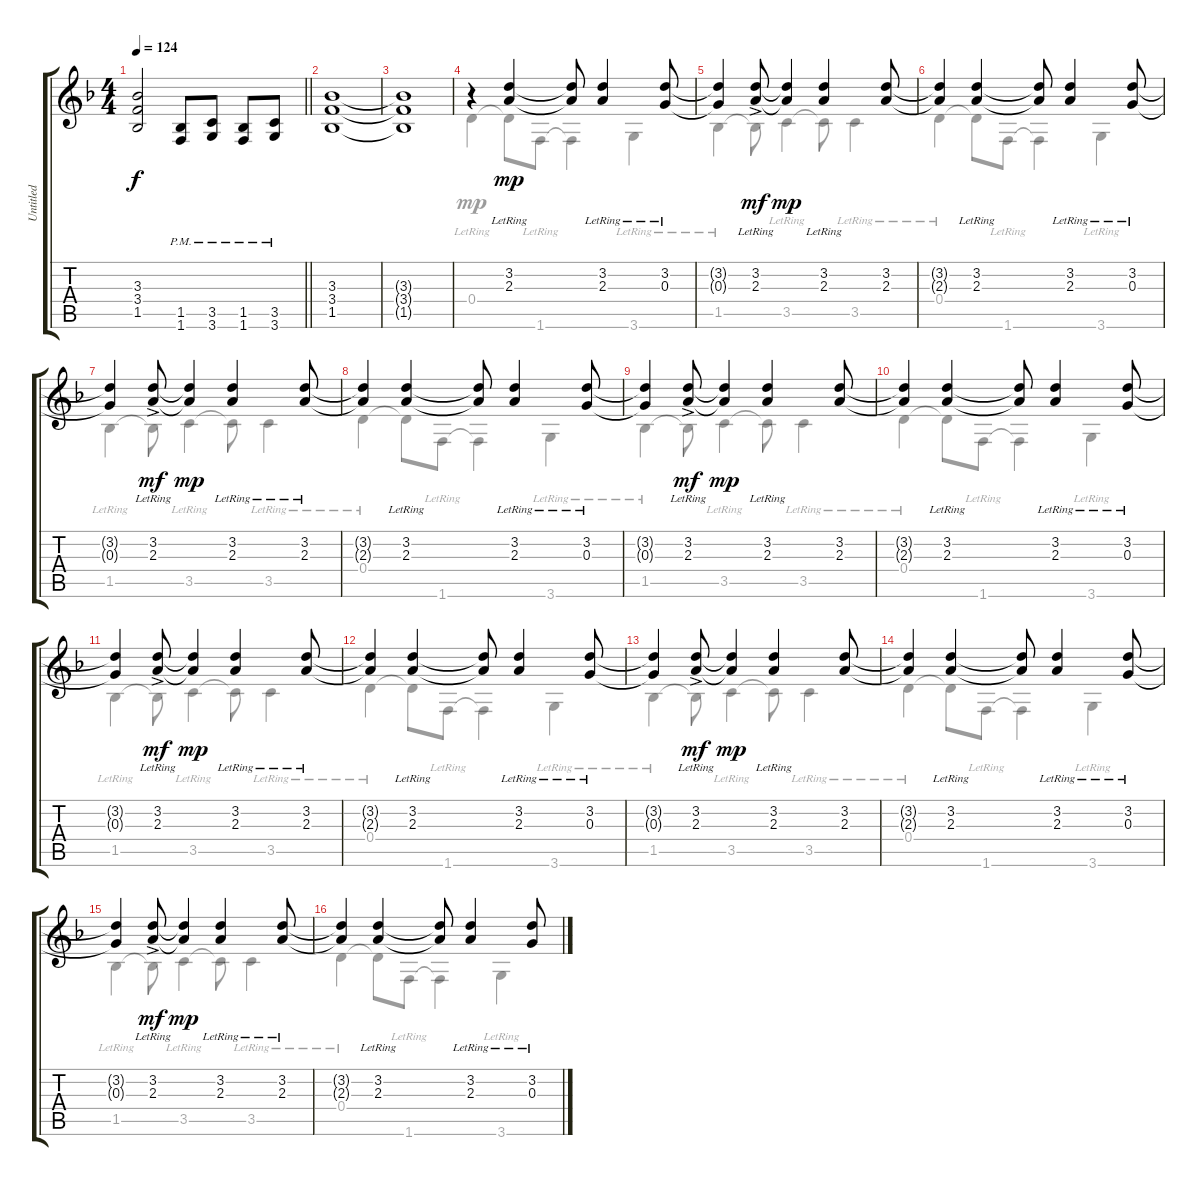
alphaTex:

\track ("Untitled" "Untitled") {instrument electricguitarclean}
\staff {score tabs}
\tuning (E4 B3 G3 D3 A2 E2) {hide}
\voice
\ts (4 4)
\tempo 124
\clef g2
\barLineRight lightlight
\ks f
(3.3{t} 3.4{t} 1.5{t}).2{dy f} (1.5{pm} 1.6{pm}).8 (3.5{pm} 3.6{pm}).8 (1.5{pm} 1.6{pm}).8 (3.5{pm} 3.6{pm}).8 |
(3.3 3.4 1.5).1 |
(3.3{t} 3.4{t} 1.5{t}).1 |
r.4 (3.2{lr} 2.3{lr}).4{dy mp} (3.2{t} 2.3{t}).8 (3.2{lr} 2.3{lr}).4 (3.2{lr} 0.3{lr}).8 |
(3.2{t} 0.3{t}).4 (3.2{ac lr} 2.3{ac lr}).8{dy mf} (3.2{t} 2.3{t}).4{dy mp} (3.2{lr} 2.3{lr}).4 (3.2 2.3).8 |
(3.2{t} 2.3{t}).4 (3.2{lr} 2.3{lr}).4 (3.2{t} 2.3{t}).8 (3.2{lr} 2.3{lr}).4 (3.2{lr} 0.3{lr}).8 |
(3.2{t} 0.3{t}).4 (3.2{ac lr} 2.3{ac lr}).8{dy mf} (3.2{t} 2.3{t}).4{dy mp} (3.2{lr} 2.3{lr}).4 (3.2{lr} 2.3{lr}).8 |
(3.2{t} 2.3{t}).4 (3.2{lr} 2.3{lr}).4 (3.2{t} 2.3{t}).8 (3.2{lr} 2.3{lr}).4 (3.2{lr} 0.3{lr}).8 |
(3.2{t} 0.3{t}).4 (3.2{ac lr} 2.3{ac lr}).8{dy mf} (3.2{t} 2.3{t}).4{dy mp} (3.2{lr} 2.3{lr}).4 (3.2 2.3).8 |
(3.2{t} 2.3{t}).4 (3.2{lr} 2.3{lr}).4 (3.2{t} 2.3{t}).8 (3.2{lr} 2.3{lr}).4 (3.2{lr} 0.3{lr}).8 |
(3.2{t} 0.3{t}).4 (3.2{ac lr} 2.3{ac lr}).8{dy mf} (3.2{t} 2.3{t}).4{dy mp} (3.2{lr} 2.3{lr}).4 (3.2{lr} 2.3{lr}).8 |
(3.2{t} 2.3{t}).4 (3.2{lr} 2.3{lr}).4 (3.2{t} 2.3{t}).8 (3.2{lr} 2.3{lr}).4 (3.2{lr} 0.3{lr}).8 |
(3.2{t} 0.3{t}).4 (3.2{ac lr} 2.3{ac lr}).8{dy mf} (3.2{t} 2.3{t}).4{dy mp} (3.2{lr} 2.3{lr}).4 (3.2 2.3).8 |
(3.2{t} 2.3{t}).4 (3.2{lr} 2.3{lr}).4 (3.2{t} 2.3{t}).8 (3.2{lr} 2.3{lr}).4 (3.2{lr} 0.3{lr}).8 |
(3.2{t} 0.3{t}).4 (3.2{ac lr} 2.3{ac lr}).8{dy mf} (3.2{t} 2.3{t}).4{dy mp} (3.2{lr} 2.3{lr}).4 (3.2{lr} 2.3{lr}).8 |
(3.2{t} 2.3{t}).4 (3.2{lr} 2.3{lr}).4 (3.2{t} 2.3{t}).8 (3.2{lr} 2.3{lr}).4 (3.2{lr} 0.3{lr}).8
\voice
\clef g2
\ottava regular
\simile none
\barLineRight lightlight
\ks f
|
|
|
0.4{lr}.4 0.4{t}.8 1.6{lr}.8 1.6{t}.4 3.6{lr}.4 |
1.5{lr}.4 1.5{t}.8 3.5{lr}.4 3.5{t}.8 3.5{lr}.4 |
0.4{lr}.4 0.4{t}.8 1.6{lr}.8 1.6{t}.4 3.6{lr}.4 |
1.5{lr}.4 1.5{t}.8 3.5{lr}.4 3.5{t}.8 3.5{lr}.4 |
0.4{lr}.4 0.4{t}.8 1.6{lr}.8 1.6{t}.4 3.6{lr}.4 |
1.5{lr}.4 1.5{t}.8 3.5{lr}.4 3.5{t}.8 3.5{lr}.4 |
0.4{lr}.4 0.4{t}.8 1.6{lr}.8 1.6{t}.4 3.6{lr}.4 |
1.5{lr}.4 1.5{t}.8 3.5{lr}.4 3.5{t}.8 3.5{lr}.4 |
0.4{lr}.4 0.4{t}.8 1.6{lr}.8 1.6{t}.4 3.6{lr}.4 |
1.5{lr}.4 1.5{t}.8 3.5{lr}.4 3.5{t}.8 3.5{lr}.4 |
0.4{lr}.4 0.4{t}.8 1.6{lr}.8 1.6{t}.4 3.6{lr}.4 |
1.5{lr}.4 1.5{t}.8 3.5{lr}.4 3.5{t}.8 3.5{lr}.4 |
0.4{lr}.4 0.4{t}.8 1.6{lr}.8 1.6{t}.4 3.6{lr}.4
